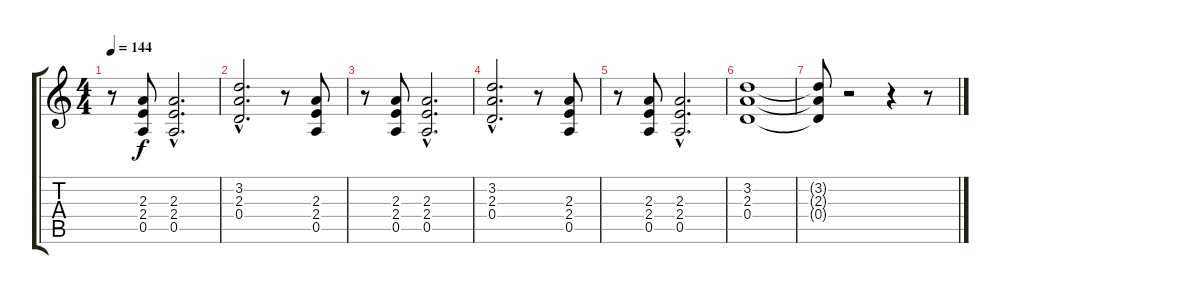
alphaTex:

\track "" {instrument overdrivenguitar}
\staff {score tabs}
\tuning (E4 B3 G3 D3 A2 E2) {hide}
\ts (4 4)
\tempo 144
\clef g2
\ks c
r.8{dy f} (2.3 2.4 0.5).8 (2.3{hac} 2.4{hac} 0.5{hac}).2{d} |
(3.2{hac} 2.3{hac} 0.4{hac}).2{d} r.8 (2.3 2.4 0.5).8 |
r.8 (2.3 2.4 0.5).8 (2.3{hac} 2.4{hac} 0.5{hac}).2{d} |
(3.2{hac} 2.3{hac} 0.4{hac}).2{d} r.8 (2.3 2.4 0.5).8 |
r.8 (2.3 2.4 0.5).8 (2.3{hac} 2.4{hac} 0.5{hac}).2{d} |
(3.2 2.3 0.4).1 |
(3.2{t} 2.3{t} 0.4{t}).8 r.2 r.4 r.8
